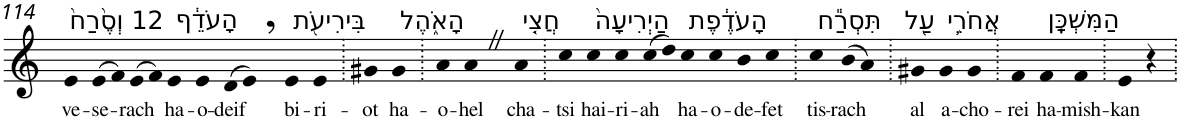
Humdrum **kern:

**kern	**text
*part1	*part1
*staff1	*staff1
*I"Piano	*
*I'Pno	*
!!LO:PB:g=z
*clefG2	*
*k[]	*
=114	=114
!LO:TX:a:t=12 וְסֶ֙רַח֙	!
!	!LO:LY:b
4e	ve-
!	!LO:LY:b
(>8e	-se-
8f)	.
!	!LO:LY:b
(>8e	-rach
8f)	.
!LO:TX:a:t=הָעֹדֵ֔ף	!
!	!LO:LY:b
4e	ha-
!	!LO:LY:b
4e	-o-
!	!LO:LY:b
(>8d	-deif
8e,)	.
!LO:TX:a:t=בִּירִיעֹ֖ת	!
!	!LO:LY:b
4e	bi-
!	!LO:LY:b
4e	-ri-
=115.	=115.
!	!LO:LY:b
4g#X	-ot
!LO:TX:a:t=הָאֹ֑הֶל	!
!	!LO:LY:b
4g#	ha-
=116.	=116.
!	!LO:LY:b
4a	-o-
!	!LO:LY:b
4aZ	-hel
!LO:TX:a:t=חֲצִ֤י	!
!	!LO:LY:b
4a	cha-
=117.	=117.
!	!LO:LY:b
4cc	-tsi
!LO:TX:a:t=הַיְרִיעָה֙	!
!	!LO:LY:b
4cc	hai-
!	!LO:LY:b
4cc	-ri-
!	!LO:LY:b
(8cc	-ah
8dd)	.
!LO:TX:a:t=הָעֹדֶ֔פֶת	!
!	!LO:LY:b
4cc	ha-
!	!LO:LY:b
4cc	-o-
!	!LO:LY:b
4b	-de-
!	!LO:LY:b
4cc	-fet
=118.	=118.
!LO:TX:a:t=תִּסְרַ֕ח	!
!	!LO:LY:b
4cc	tis-
!	!LO:LY:b
(8b	-rach
8a)	.
=119.	=119.
!LO:TX:a:t=עַ֖ל	!
!	!LO:LY:b
4g#X	al
!LO:TX:a:t=אֲחֹרֵ֥י	!
!	!LO:LY:b
4g#	a-
!	!LO:LY:b
4g#	-cho-
=120.	=120.
!	!LO:LY:b
4f	-rei
!LO:TX:a:t=הַמִּשְׁכָּֽן	!
!	!LO:LY:b
4f	ha-
!	!LO:LY:b
4f	-mish-
=121.	=121.
!	!LO:LY:b
4e	-kan
4r	.
=.	=.
*-	*-
